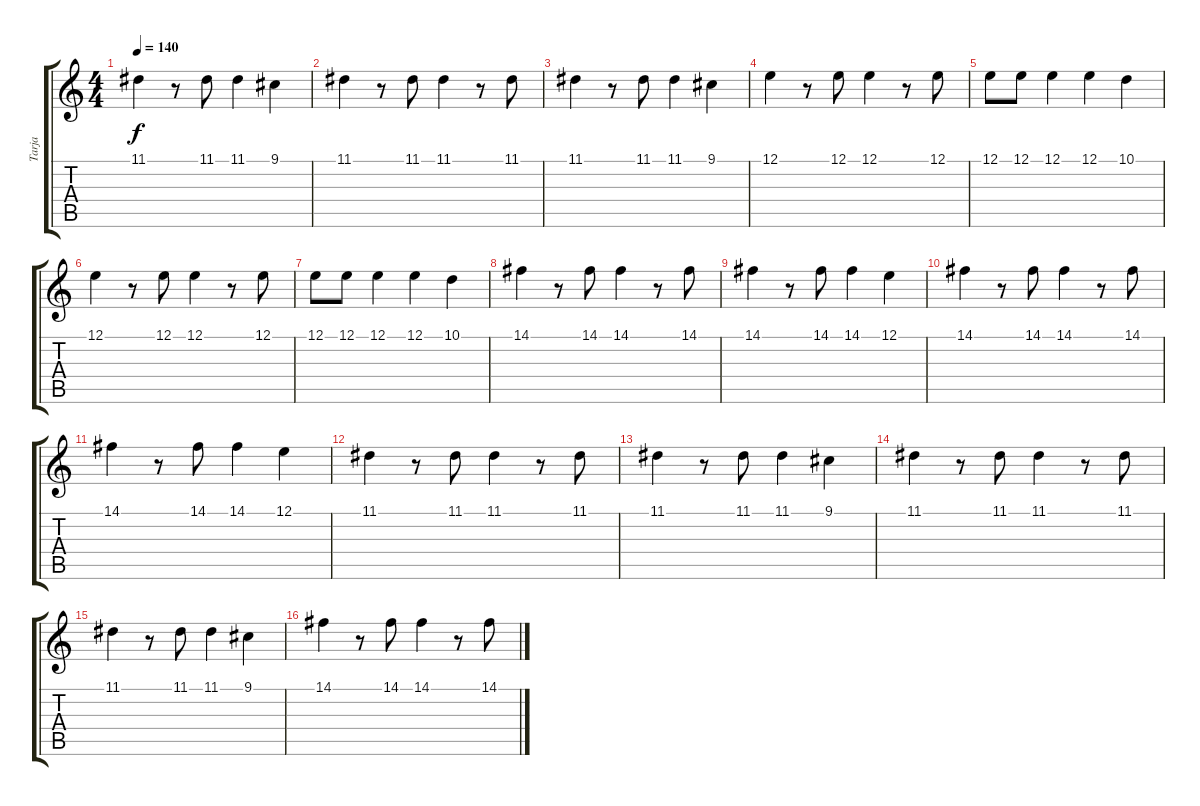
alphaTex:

\track ("Tarja" "Tarja") {instrument lead6voice}
\staff {score tabs}
\tuning (E4 B3 G3 D3 A2 E2) {hide}
\ts (4 4)
\tempo 140
\clef g2
\ks c
11.1.4{dy f} r.8 11.1.8 11.1.4 9.1.4 |
11.1.4 r.8 11.1.8 11.1.4 r.8 11.1.8 |
11.1.4 r.8 11.1.8 11.1.4 9.1.4 |
12.1.4 r.8 12.1.8 12.1.4 r.8 12.1.8 |
12.1.8 12.1.8 12.1.4 12.1.4 10.1.4 |
12.1.4 r.8 12.1.8 12.1.4 r.8 12.1.8 |
12.1.8 12.1.8 12.1.4 12.1.4 10.1.4 |
14.1.4 r.8 14.1.8 14.1.4 r.8 14.1.8 |
14.1.4 r.8 14.1.8 14.1.4 12.1.4 |
14.1.4 r.8 14.1.8 14.1.4 r.8 14.1.8 |
14.1.4 r.8 14.1.8 14.1.4 12.1.4 |
11.1.4 r.8 11.1.8 11.1.4 r.8 11.1.8 |
11.1.4 r.8 11.1.8 11.1.4 9.1.4 |
11.1.4 r.8 11.1.8 11.1.4 r.8 11.1.8 |
11.1.4 r.8 11.1.8 11.1.4 9.1.4 |
14.1.4 r.8 14.1.8 14.1.4 r.8 14.1.8
